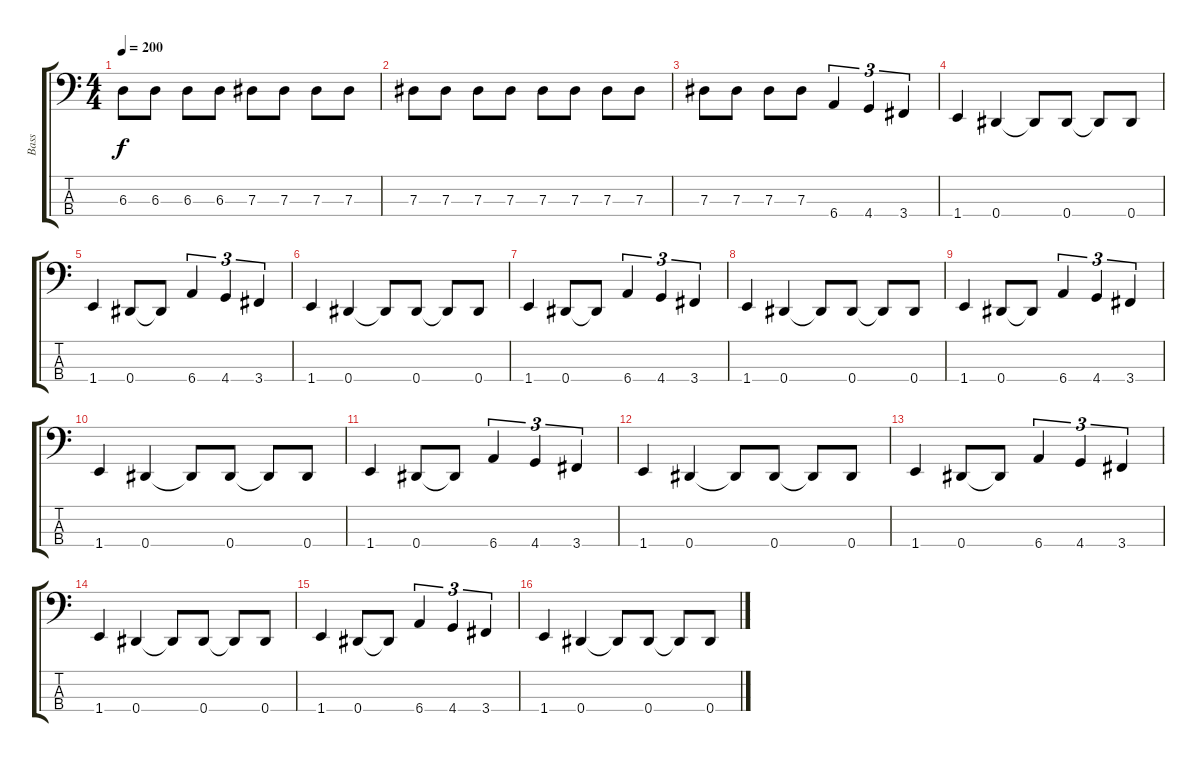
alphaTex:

\track ("Bass" "Bass") {instrument electricbassfinger}
\staff {score tabs}
\tuning (Gb2 Db2 Ab1 Eb1) {hide}
\ts (4 4)
\tempo 200
\clef f4
\ks c
6.3.8{dy f} 6.3.8 6.3.8 6.3.8 7.3.8 7.3.8 7.3.8 7.3.8 |
7.3.8 7.3.8 7.3.8 7.3.8 7.3.8 7.3.8 7.3.8 7.3.8 |
7.3.8 7.3.8 7.3.8 7.3.8 6.4.4{tu (3 2)} 4.4.4{tu (3 2)} 3.4.4{tu (3 2)} |
1.4.4 0.4.4 0.4{t}.8 0.4.8 0.4{t}.8 0.4.8 |
1.4.4 0.4.8 0.4{t}.8 6.4.4{tu (3 2)} 4.4.4{tu (3 2)} 3.4.4{tu (3 2)} |
1.4.4 0.4.4 0.4{t}.8 0.4.8 0.4{t}.8 0.4.8 |
1.4.4 0.4.8 0.4{t}.8 6.4.4{tu (3 2)} 4.4.4{tu (3 2)} 3.4.4{tu (3 2)} |
1.4.4 0.4.4 0.4{t}.8 0.4.8 0.4{t}.8 0.4.8 |
1.4.4 0.4.8 0.4{t}.8 6.4.4{tu (3 2)} 4.4.4{tu (3 2)} 3.4.4{tu (3 2)} |
1.4.4 0.4.4 0.4{t}.8 0.4.8 0.4{t}.8 0.4.8 |
1.4.4 0.4.8 0.4{t}.8 6.4.4{tu (3 2)} 4.4.4{tu (3 2)} 3.4.4{tu (3 2)} |
1.4.4 0.4.4 0.4{t}.8 0.4.8 0.4{t}.8 0.4.8 |
1.4.4 0.4.8 0.4{t}.8 6.4.4{tu (3 2)} 4.4.4{tu (3 2)} 3.4.4{tu (3 2)} |
1.4.4 0.4.4 0.4{t}.8 0.4.8 0.4{t}.8 0.4.8 |
1.4.4 0.4.8 0.4{t}.8 6.4.4{tu (3 2)} 4.4.4{tu (3 2)} 3.4.4{tu (3 2)} |
1.4.4 0.4.4 0.4{t}.8 0.4.8 0.4{t}.8 0.4.8
